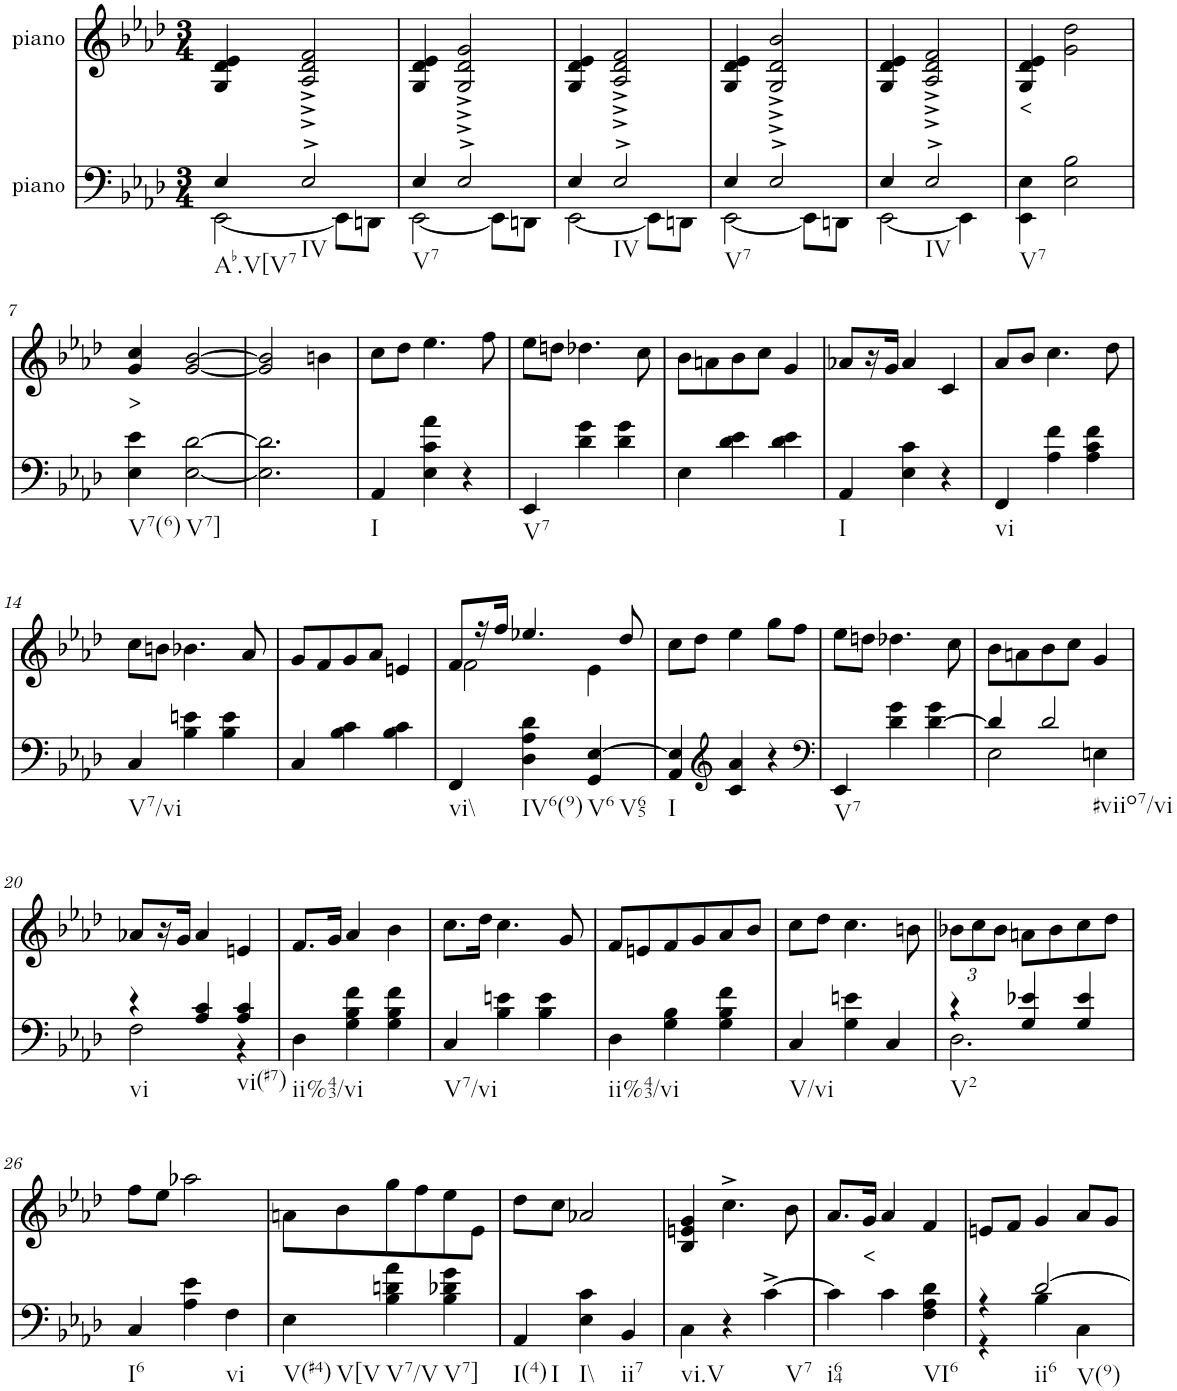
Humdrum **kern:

**kern	**kern	**text
*part2	*part1	*part1
*staff2	*staff1	*staff1
*I"piano	*I"piano	*
*I'Pno	*I'Pno	*
*clefF4	*clefG2	*
*k[b-e-a-d-]	*k[b-e-a-d-]	*
*A-:	*A-:	*
*M3/4	*M3/4	*
=1	=1	=1
*^	*	*
!LO:TX:b:t=Ab.V[V7	!	!	!
4E-/	[2EE-\	4G/ 4d-/ 4e-/	.
!LO:TX:b:t=IV	!	!	!
2E-^/	.	2A-/^ 2d-/^ 2f/^	.
.	8EE-\L]	.	.
.	8DDn\J	.	.
=2	=2	=2	=2
!LO:TX:b:t=V7	!	!	!
4E-/	[2EE-\	4G/ 4d-/ 4e-/	.
2E-^/	.	2G/^ 2d-/^ 2g/^	.
.	8EE-\L]	.	.
.	8DDn\J	.	.
=3	=3	=3	=3
4E-/	[2EE-\	4G/ 4d-/ 4e-/	.
!LO:TX:b:t=IV	!	!	!
2E-^/	.	2A-/^ 2d-/^ 2f/^	.
.	8EE-\L]	.	.
.	8DDn\J	.	.
=4	=4	=4	=4
!LO:TX:b:t=V7	!	!	!
4E-/	[2EE-\	4G/ 4d-/ 4e-/	.
2E-^/	.	2G/^ 2d-/^ 2b-/^	.
.	8EE-\L]	.	.
.	8DDn\J	.	.
=5	=5	=5	=5
4E-/	[2EE-\	4G/ 4d-/ 4e-/	.
!LO:TX:b:t=IV	!	!	!
2E-^/	.	2A-/^ 2d-/^ 2f/^	.
.	4EE-\]	.	.
=6	=6	=6	=6
!LO:TX:b:t=V7	!	!	!
!	!	!	!LO:LY:b
*v	*v	*	*
4EE-\ 4E-\	4G/ 4d-/ 4e-/	<
2E-\ 2B-\	2g\ 2dd-\	.
!!LO:LB:g=z
=7	=7	=7
!LO:TX:b:t=V7(6)	!	!
!	!	!LO:LY:b
4E-\ 4e-\	4g/ 4cc/	>
!LO:TX:b:t=V7]	!	!
[2E-\ [2d-\	[2g/ [2b-/	.
=8	=8	=8
2.E-\] 2.d-\]	2g/] 2b-/]	.
.	4bn\	.
=9	=9	=9
!LO:TX:b:t=I	!	!
4AA-/	8cc\L	.
.	8dd-\J	.
4E-\ 4c\ 4a-\	4.ee-\	.
4r	.	.
.	8ff\	.
=10	=10	=10
!LO:TX:b:t=V7	!	!
4EE-/	8ee-\L	.
.	8ddn\J	.
4d-\ 4g\	4.dd-X\	.
4d-\ 4g\	.	.
.	8cc\	.
=11	=11	=11
4E-\	8b-\L	.
.	8an\	.
4d-\ 4e-\	8b-\	.
.	8cc\J	.
4d-\ 4e-\	4g/	.
=12	=12	=12
!LO:TX:b:t=I	!	!
4AA-/	8a-X/L	.
.	16r	.
.	16g/JJ	.
4E-\ 4c\	4a-/	.
4r	4c/	.
=13	=13	=13
!LO:TX:b:t=vi	!	!
4FF/	8a-/L	.
.	8b-/J	.
4A-\ 4f\	4.cc\	.
4A-\ 4c\ 4f\	.	.
.	8dd-\	.
!!LO:LB:g=z
=14	=14	=14
!LO:TX:b:t=V7/vi	!	!
4C/	8cc\L	.
.	8bn\J	.
4B-\ 4en\	4.b-X\	.
4B-\ 4e\	.	.
.	8a-/	.
=15	=15	=15
4C/	8g/L	.
.	8f/	.
4B-\ 4c\	8g/	.
.	8a-/J	.
4B-\ 4c\	4en/	.
=16	=16	=16
*	*^	*
!LO:TX:b:t=vi\\	!	!	!
4FF/	8f/L	2f\	.
.	16r	.	.
.	16ff/JJ	.	.
!LO:TX:b:t=IV6(9)	!	!	!
4D-\ 4A-\ 4d-\	4.ee-X/	.	.
!LO:TX:b:t=V6	!	!	!
!LO:TX:b:t=V65	!	!	!
4GG/ [4E-/	.	4e-\	.
.	8dd-/	.	.
*	*v	*v	*
=17	=17	=17
!LO:TX:b:t=I	!	!
4AA-/ 4E-/]	8cc\L	.
.	8dd-\J	.
*clefG2	*	*
4c/ 4a-/	4ee-\	.
4r	8gg\L	.
.	8ff\J	.
=18	=18	=18
*clefF4	*	*
!LO:TX:b:t=V7	!	!
4EE-/	8ee-\L	.
.	8ddn\J	.
4d-\ 4g\	4.dd-X\	.
[4d-\ 4g\	.	.
.	8cc\	.
=19	=19	=19
*^	*	*
4d-/]	2E-\	8b-\L	.
.	.	8an\	.
!LO:TX:b:t=#viio7/vi	!	!	!
2d-/	.	8b-\	.
.	.	8cc\J	.
.	4En\	4g/	.
!!LO:LB:g=z
=20	=20	=20	=20
!LO:TX:b:t=vi	!	!	!
4r	2F\	8a-X/L	.
.	.	16r	.
.	.	16g/JJ	.
4A-/ 4c/	.	4a-/	.
!LO:TX:b:t=vi(#7)	!	!	!
4A-/ 4c/	4r	4en/	.
=21	=21	=21	=21
!LO:TX:b:t=ii%43/vi	!	!	!
*v	*v	*	*
4D-\	8.f/L	.
.	16g/Jk	.
4G\ 4B-\ 4f\	4a-/	.
4G\ 4B-\ 4f\	4b-\	.
=22	=22	=22
!LO:TX:b:t=V7/vi	!	!
4C/	8.cc\L	.
.	16dd-\Jk	.
4B-\ 4en\	4.cc\	.
4B-\ 4e\	.	.
.	8g/	.
=23	=23	=23
!LO:TX:b:t=ii%43/vi	!	!
4D-\	8f/L	.
.	8en/	.
4G\ 4B-\	8f/	.
.	8g/	.
4G\ 4B-\ 4f\	8a-/	.
.	8b-/J	.
=24	=24	=24
!LO:TX:b:t=V/vi	!	!
4C/	8cc\L	.
.	8dd-\J	.
4G\ 4en\	4.cc\	.
4C/	.	.
.	8bn\	.
=25	=25	=25
*^	*	*
*	*	*Xbrackettup	*
!LO:TX:b:t=V2	!	!	!
4r	2.D-\	12b-X\L	.
.	.	12cc\	.
.	.	12b-\J	.
4G/ 4e-X/	.	8an\L	.
.	.	8b-\	.
4G/ 4e-/	.	8cc\	.
.	.	8dd-\J	.
*v	*v	*	*
!!LO:LB:g=z
=26	=26	=26
!LO:TX:b:t=I6	!	!
4C/	8ff\L	.
.	8ee-\J	.
4A-\ 4e-\	2aa-X\	.
!LO:TX:b:t=vi	!	!
4F\	.	.
=27	=27	=27
!LO:TX:b:t=V(#4)	!	!
!LO:TX:b:t=V[V	!	!
4E-\	8an\L	.
.	8b-\	.
!LO:TX:b:t=V7/V	!	!
4B-\ 4dn\ 4a-\	8gg\	.
.	8ff\	.
!LO:TX:b:t=V7]	!	!
4B-\ 4d-X\ 4g\	8ee-\	.
.	8e-\J	.
=28	=28	=28
!LO:TX:b:t=I(4)	!	!
!LO:TX:b:t=I	!	!
4AA-/	8dd-\L	.
.	8cc\J	.
!LO:TX:b:t=I\\	!	!
4E-\ 4c\	2a-X/	.
!LO:TX:b:t=ii7	!	!
4BB-/	.	.
=29	=29	=29
!LO:TX:b:t=vi.V	!	!
4C\	4B-/ 4en/ 4g/	.
4r	4.cc^\	.
!LO:TX:b:t=V7	!	!
[4c^\	.	.
.	8b-\	.
=30	=30	=30
!LO:TX:b:t=i64	!	!
4c\]	8.a-/L	.
!	!	!LO:LY:b
.	16g/Jk	<
4c\	4a-/	.
!LO:TX:b:t=VI6	!	!
4F\ 4A-\ 4d-\	4f/	.
=31	=31	=31
*^	*	*
4r	4r	8en/L	.
.	.	8f/J	.
!LO:TX:b:t=ii6	!	!	!
!LO:TX:b:t=V(9)	!	!	!
[2d-/	4B-\	4g/	.
.	4C\	8a-/L	.
.	.	8g/J	.
*v	*v	*	*
=	=	=
*-	*-	*-
